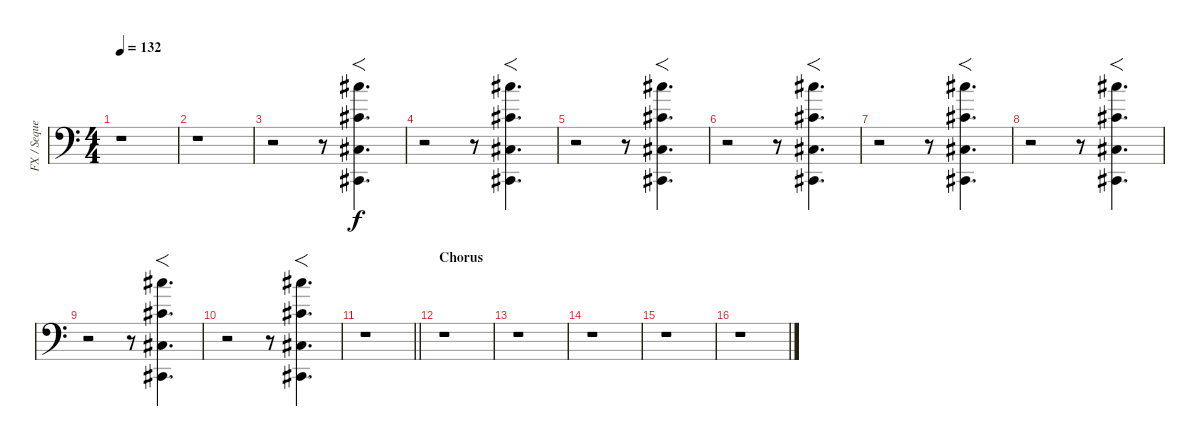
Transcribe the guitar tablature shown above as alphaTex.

\track ("FX / Sequencer I" "FX / Seque") {instrument reversecymbal}
\staff {score}
\tuning (Eb3 Bb2 Gb2 Db2 Ab1 Eb1) {hide}
\ts (4 4)
\tempo 132
\clef f4
\ks c
r.1{dy f} |
r.1 |
r.2 r.8 (27.2 24.4 17.5 10.6).4{f d} |
r.2 r.8 (27.2 24.4 17.5 10.6).4{f d} |
r.2 r.8 (27.2 24.4 17.5 10.6).4{f d} |
r.2 r.8 (27.2 24.4 17.5 10.6).4{f d} |
r.2 r.8 (27.2 24.4 17.5 10.6).4{f d} |
r.2 r.8 (27.2 24.4 17.5 10.6).4{f d} |
r.2 r.8 (27.2 24.4 17.5 10.6).4{f d} |
r.2 r.8 (27.2 24.4 17.5 10.6).4{f d} |
\barLineRight lightlight
r.1 |
\section ("" "Chorus")
r.1 |
r.1 |
r.1 |
r.1 |
r.1
